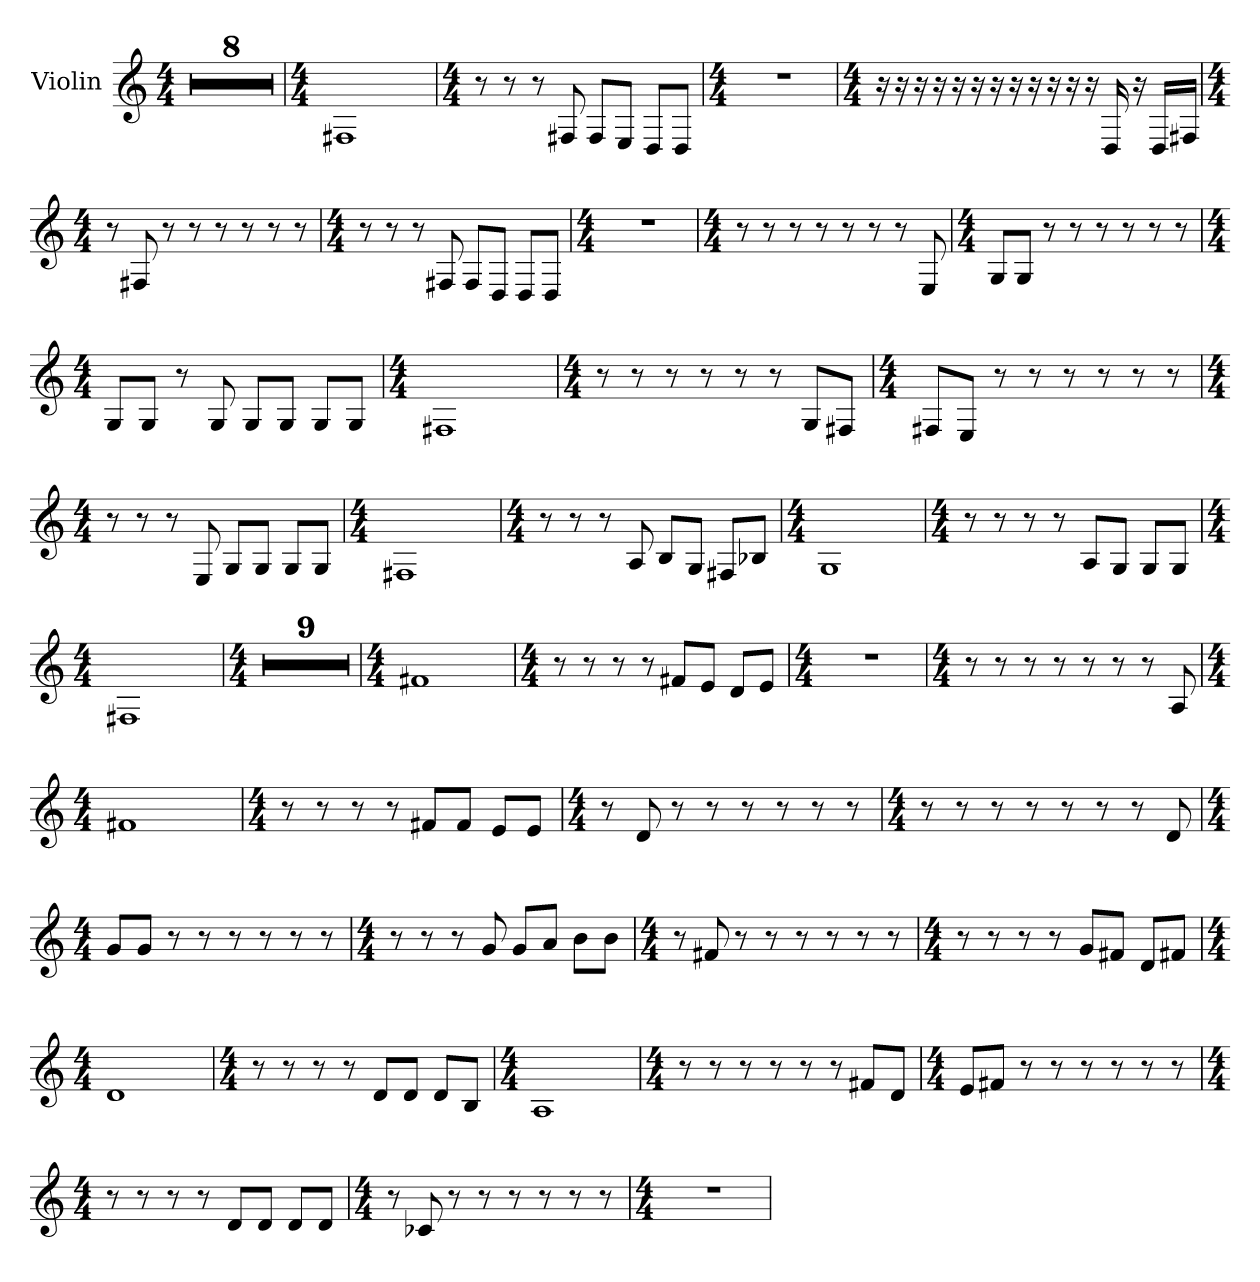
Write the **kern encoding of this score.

**kern
*part1
*staff1
*I"Violin
*I'Vln
*M4/4
=
1r
=
*M4/4
1r
=
*M4/4
1r
=
*M4/4
1r
=
*M4/4
1r
=
*M4/4
1r
=
*M4/4
1r
=
*M4/4
1r
=
*M4/4
1F#X
=
*M4/4
8r
8r
8r
8F#X
8F#L
8EJ
8DL
8DJ
=
*M4/4
1r
=
*M4/4
16r
16r
16r
16r
16r
16r
16r
16r
16r
16r
16r
16r
16D
16r
16DLL
16F#XJJ
=
*M4/4
8r
8F#X
8r
8r
8r
8r
8r
8r
=
*M4/4
8r
8r
8r
8F#X
8F#L
8DJ
8DL
8DJ
=
*M4/4
1r
=
*M4/4
8r
8r
8r
8r
8r
8r
8r
8E
=
*M4/4
8GL
8GJ
8r
8r
8r
8r
8r
8r
=
*M4/4
8GL
8GJ
8r
8G
8GL
8GJ
8GL
8GJ
=
*M4/4
1F#X
=
*M4/4
8r
8r
8r
8r
8r
8r
8GL
8F#XJ
=
*M4/4
8F#XL
8EJ
8r
8r
8r
8r
8r
8r
=
*M4/4
8r
8r
8r
8E
8GL
8GJ
8GL
8GJ
=
*M4/4
1F#X
=
*M4/4
8r
8r
8r
8A
8BL
8GJ
8F#XL
8B-XJ
=
*M4/4
1G
=
*M4/4
8r
8r
8r
8r
8AL
8GJ
8GL
8GJ
=
*M4/4
1F#X
=
*M4/4
1r
=
*M4/4
1r
=
*M4/4
1r
=
*M4/4
1r
=
*M4/4
1r
=
*M4/4
1r
=
*M4/4
1r
=
*M4/4
1r
=
*M4/4
1r
=
*M4/4
1f#X
=
*M4/4
8r
8r
8r
8r
8f#XL
8eJ
8dL
8eJ
=
*M4/4
1r
=
*M4/4
8r
8r
8r
8r
8r
8r
8r
8A
=
*M4/4
1f#X
=
*M4/4
8r
8r
8r
8r
8f#XL
8f#J
8eL
8eJ
=
*M4/4
8r
8d
8r
8r
8r
8r
8r
8r
=
*M4/4
8r
8r
8r
8r
8r
8r
8r
8d
=
*M4/4
8gL
8gJ
8r
8r
8r
8r
8r
8r
=
*M4/4
8r
8r
8r
8g
8gL
8aJ
8bL
8bJ
=
*M4/4
8r
8f#X
8r
8r
8r
8r
8r
8r
=
*M4/4
8r
8r
8r
8r
8gL
8f#XJ
8dL
8f#XJ
=
*M4/4
1d
=
*M4/4
8r
8r
8r
8r
8dL
8dJ
8dL
8BJ
=
*M4/4
1A
=
*M4/4
8r
8r
8r
8r
8r
8r
8f#XL
8dJ
=
*M4/4
8eL
8f#XJ
8r
8r
8r
8r
8r
8r
=
*M4/4
8r
8r
8r
8r
8dL
8dJ
8dL
8dJ
=
*M4/4
8r
8c-X
8r
8r
8r
8r
8r
8r
=
*M4/4
1r
=
*-
